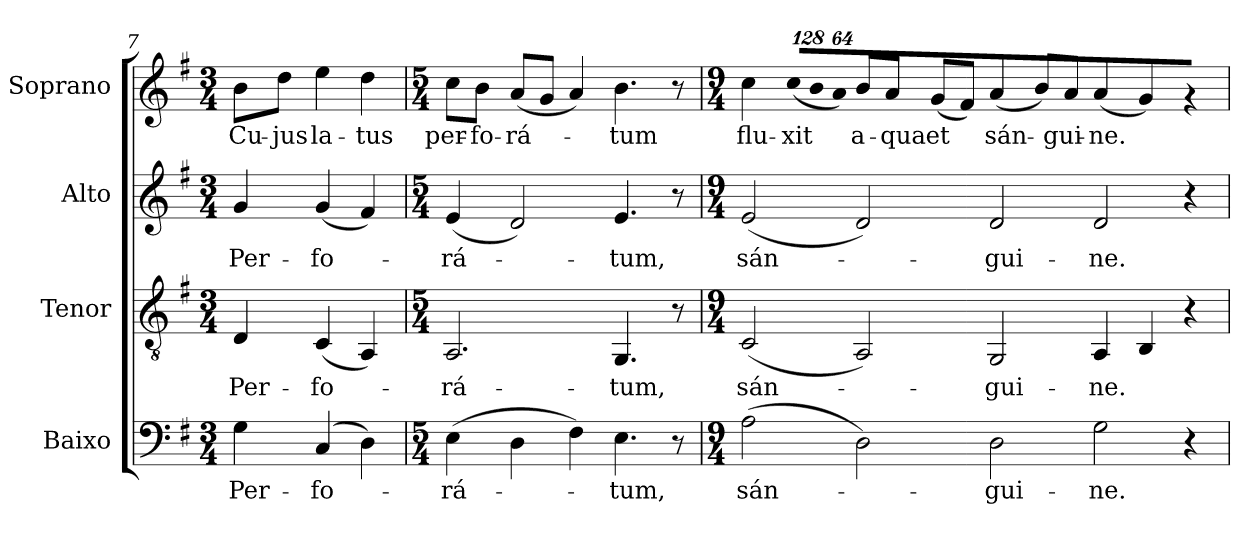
**kern	**text	**kern	**text	**kern	**text	**kern	**text
*part4	*part4	*part3	*part3	*part2	*part2	*part1	*part1
*staff4	*staff4	*staff3	*staff3	*staff2	*staff2	*staff1	*staff1
*I"Baixo	*	*I"Tenor	*	*I"Alto	*	*I"Soprano	*
!!LO:LB:g=z
*clefF4	*	*clefGv2	*	*clefG2	*	*clefG2	*
*k[f#]	*	*k[f#]	*	*k[f#]	*	*k[f#]	*
*G:	*	*G:	*	*G:	*	*G:	*
*M3/4	*	*M3/4	*	*M3/4	*	*M3/4	*
=7	=7	=7	=7	=7	=7	=7	=7
!	!LO:LY:b:color=#000000	!	!	!	!	!	!
!	!	!	!LO:LY:b:color=#000000	!	!	!	!
!	!	!	!	!	!LO:LY:b:color=#000000	!	!
!	!	!	!	!	!	!	!LO:LY:b:color=#000000
4Gi\	Per-	4Di/	Per-	4gi/	Per-	8bi\L	Cu-
!	!	!	!	!	!	!	!LO:LY:b:color=#000000
.	.	.	.	.	.	8ddi\J	-jus
!	!LO:LY:b:color=#000000	!	!	!	!	!	!
!	!	!	!LO:LY:b:color=#000000	!	!	!	!
!	!	!	!	!	!LO:LY:b:color=#000000	!	!
!	!	!	!	!	!	!	!LO:LY:b:color=#000000
(4Ci/	-fo-	(4Ci/	-fo-	(4gi/	-fo-	4eei\	la-
!	!	!	!	!	!	!	!LO:LY:b:color=#000000
4Di\)	.	4AAi/)	.	4f#i/)	.	4ddi\	-tus
=8	=8	=8	=8	=8	=8	=8	=8
*M5/4	*	*M5/4	*	*M5/4	*	*M5/4	*
!	!LO:LY:b:color=#000000	!	!	!	!	!	!
!	!	!	!LO:LY:b:color=#000000	!	!	!	!
!	!	!	!	!	!LO:LY:b:color=#000000	!	!
!	!	!	!	!	!	!	!LO:LY:b:color=#000000
(4Ei\	-rá-	2.AAi/	-rá-	(4ei/	-rá-	8cci\L	per-
!	!	!	!	!	!	!	!LO:LY:b:color=#000000
.	.	.	.	.	.	8bi\J	-fo-
!	!	!	!	!	!	!	!LO:LY:b:color=#000000
4Di\	.	.	.	2di/)	.	(8ai/L	-rá-
.	.	.	.	.	.	8gi/J	.
4F#i\)	.	.	.	.	.	4ai/)	.
!	!LO:LY:b:color=#000000	!	!	!	!	!	!
!	!	!	!LO:LY:b:color=#000000	!	!	!	!
!	!	!	!	!	!LO:LY:b:color=#000000	!	!
!	!	!	!	!	!	!	!LO:LY:b:color=#000000
4.Ei\	-tum,	4.GGi/	-tum,	4.ei/	-tum,	4.bi\	-tum
8r	.	8r	.	8r	.	8r	.
=9	=9	=9	=9	=9	=9	=9	=9
*M9/4	*	*M9/4	*	*M9/4	*	*M9/4	*
!	!LO:LY:b:color=#000000	!	!	!	!	!	!
!	!	!	!LO:LY:b:color=#000000	!	!	!	!
!	!	!	!	!	!LO:LY:b:color=#000000	!	!
!	!	!	!	!	!	!	!LO:LY:b:color=#000000
(2Ai\	sán-	(2Ci/	sán-	(2ei/	sán-	4cci\	flu-
*	*	*	*	*	*	*Xbrackettup	*
!	!	!	!	!	!	!LO:N:vis=8	!
!	!	!	!	!	!	!	!LO:LY:b:color=#000000
.	.	.	.	.	.	(1024%85cci\L	-xit
!	!	!	!	!	!	!LO:N:vis=8	!
.	.	.	.	.	.	1024%85bi\	.
!	!	!	!	!	!	!LO:N:vis=8	!
.	.	.	.	.	.	512%43ai\J)	.
!	!	!	!	!	!	!	!LO:LY:b:color=#000000
2Di\)	.	2AAi/)	.	2di/)	.	8bi/L	a-
!	!	!	!	!	!	!	!LO:LY:b:color=#000000
.	.	.	.	.	.	8ai/J	-qua
!	!	!	!	!	!	!	!LO:LY:b:color=#000000
.	.	.	.	.	.	(8gi/L	et
.	.	.	.	.	.	8f#i/J)	.
!	!LO:LY:b:color=#000000	!	!	!	!	!	!
!	!	!	!LO:LY:b:color=#000000	!	!	!	!
!	!	!	!	!	!LO:LY:b:color=#000000	!	!
!	!	!	!	!	!	!	!LO:LY:b:color=#000000
2Di\	-gui-	2GGi/	-gui-	2di/	-gui-	(4ai/	sán-
.	.	.	.	.	.	8bi/L)	.
!	!	!	!	!	!	!	!LO:LY:b:color=#000000
.	.	.	.	.	.	8ai/J	-gui-
!	!LO:LY:b:color=#000000	!	!	!	!	!	!
!	!	!	!LO:LY:b:color=#000000	!	!	!	!
!	!	!	!	!	!LO:LY:b:color=#000000	!	!
!	!	!	!	!	!	!	!LO:LY:b:color=#000000
2Gi\	-ne.	4AAi/	-ne.	2di/	-ne.	(4ai/	-ne.
.	.	4BBi/	.	.	.	4gi/)	.
4r	.	4r	.	4r	.	4r	.
=	=	=	=	=	=	=	=
*-	*-	*-	*-	*-	*-	*-	*-
